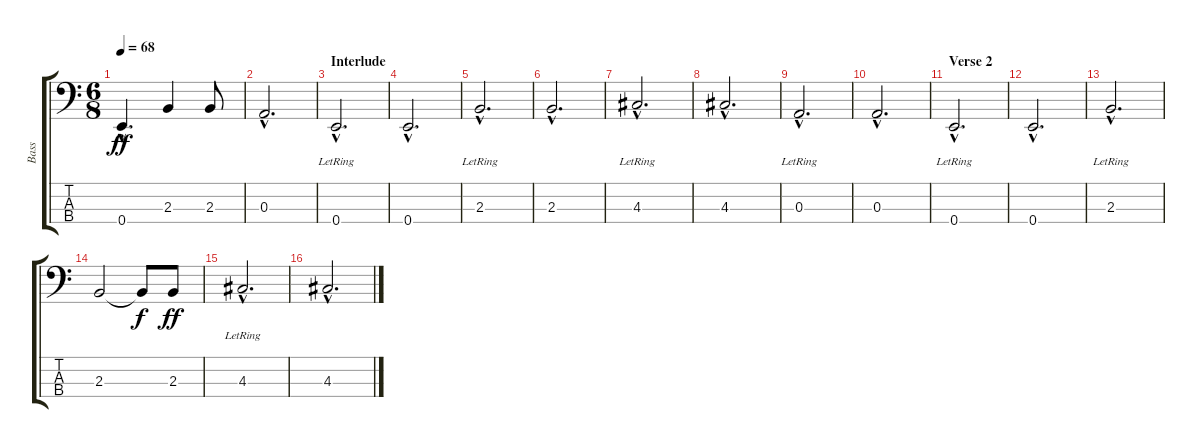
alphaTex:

\track ("Bass" "Bass") {instrument electricbassfinger}
\staff {score tabs}
\tuning (G2 D2 A1 E1) {hide}
\ts (6 8)
\tempo 68
\clef f4
\ks c
0.4{hac}.4{d dy ff} 2.3.4 2.3.8 |
0.3{hac}.2{d} |
\section ("" "Interlude")
0.4{hac lr}.2{d} |
0.4{hac}.2{d} |
2.3{hac lr}.2{d} |
2.3{hac}.2{d} |
4.3{hac lr}.2{d} |
4.3{hac}.2{d} |
0.3{hac lr}.2{d} |
0.3{hac}.2{d} |
\section ("" "Verse 2")
0.4{hac lr}.2{d} |
0.4{hac}.2{d} |
2.3{hac lr}.2{d} |
2.3.2 2.3{t}.8{dy f} 2.3.8{dy ff} |
4.3{hac lr}.2{d} |
4.3{hac}.2{d}
